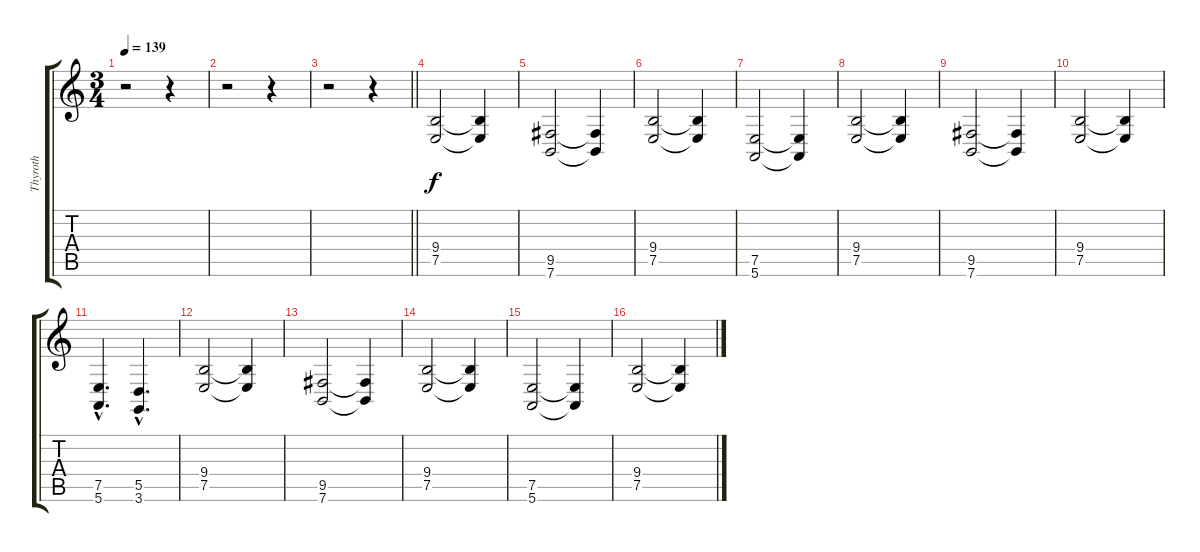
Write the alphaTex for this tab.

\track ("Thyroth" "Thyroth") {instrument stringensemble1}
\staff {score tabs}
\tuning (E4 B3 G3 D3 A2 E2) {hide}
\ts (3 4)
\tempo 139
\clef g2
\ks c
r.2{dy f} r.4 |
r.2 r.4 |
\barLineRight lightlight
r.2 r.4 |
(9.4 7.5).2 (9.4{t} 7.5{t}).4 |
(9.5 7.6).2 (9.5{t} 7.6{t}).4 |
(9.4 7.5).2 (9.4{t} 7.5{t}).4 |
(7.5 5.6).2 (7.5{t} 5.6{t}).4 |
(9.4 7.5).2 (9.4{t} 7.5{t}).4 |
(9.5 7.6).2 (9.5{t} 7.6{t}).4 |
(9.4 7.5).2 (9.4{t} 7.5{t}).4 |
(7.5{hac} 5.6{hac}).4{d} (5.5{hac} 3.6{hac}).4{d} |
(9.4 7.5).2 (9.4{t} 7.5{t}).4 |
(9.5 7.6).2 (9.5{t} 7.6{t}).4 |
(9.4 7.5).2 (9.4{t} 7.5{t}).4 |
(7.5 5.6).2 (7.5{t} 5.6{t}).4 |
(9.4 7.5).2 (9.4{t} 7.5{t}).4
